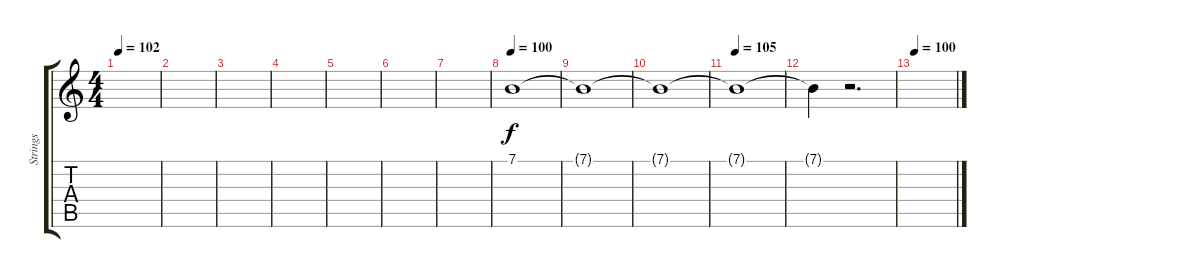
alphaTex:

\track ("Strings" "Strings") {instrument tremolostrings}
\staff {score tabs}
\tuning (E4 B3 G3 D3 A2 E2) {hide}
\ts (4 4)
\tempo 102
\clef g2
\ks c
|
|
|
|
|
|
|
\tempo 100
7.1.1 |
7.1{t}.1 |
7.1{t}.1 |
\tempo 105
7.1{t}.1 |
7.1{t}.4 r.2{d} |
\tempo 100
